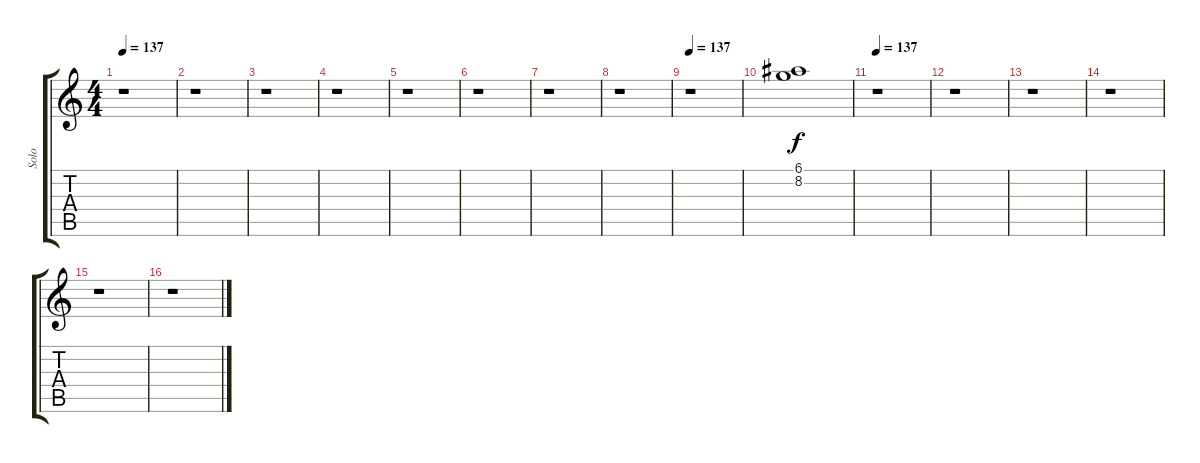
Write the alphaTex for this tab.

\track ("Solo" "Solo") {instrument distortionguitar}
\staff {score tabs}
\tuning (E4 B3 G3 D3 A2 E2) {hide}
\ts (4 4)
\tempo 137
\clef g2
\ks c
r.1{dy f} |
r.1 |
r.1 |
r.1 |
r.1 |
r.1 |
r.1 |
r.1 |
\tempo 137
r.1 |
(6.1 8.2).1 |
\tempo 137
r.1 |
r.1 |
r.1 |
r.1 |
r.1 |
r.1
